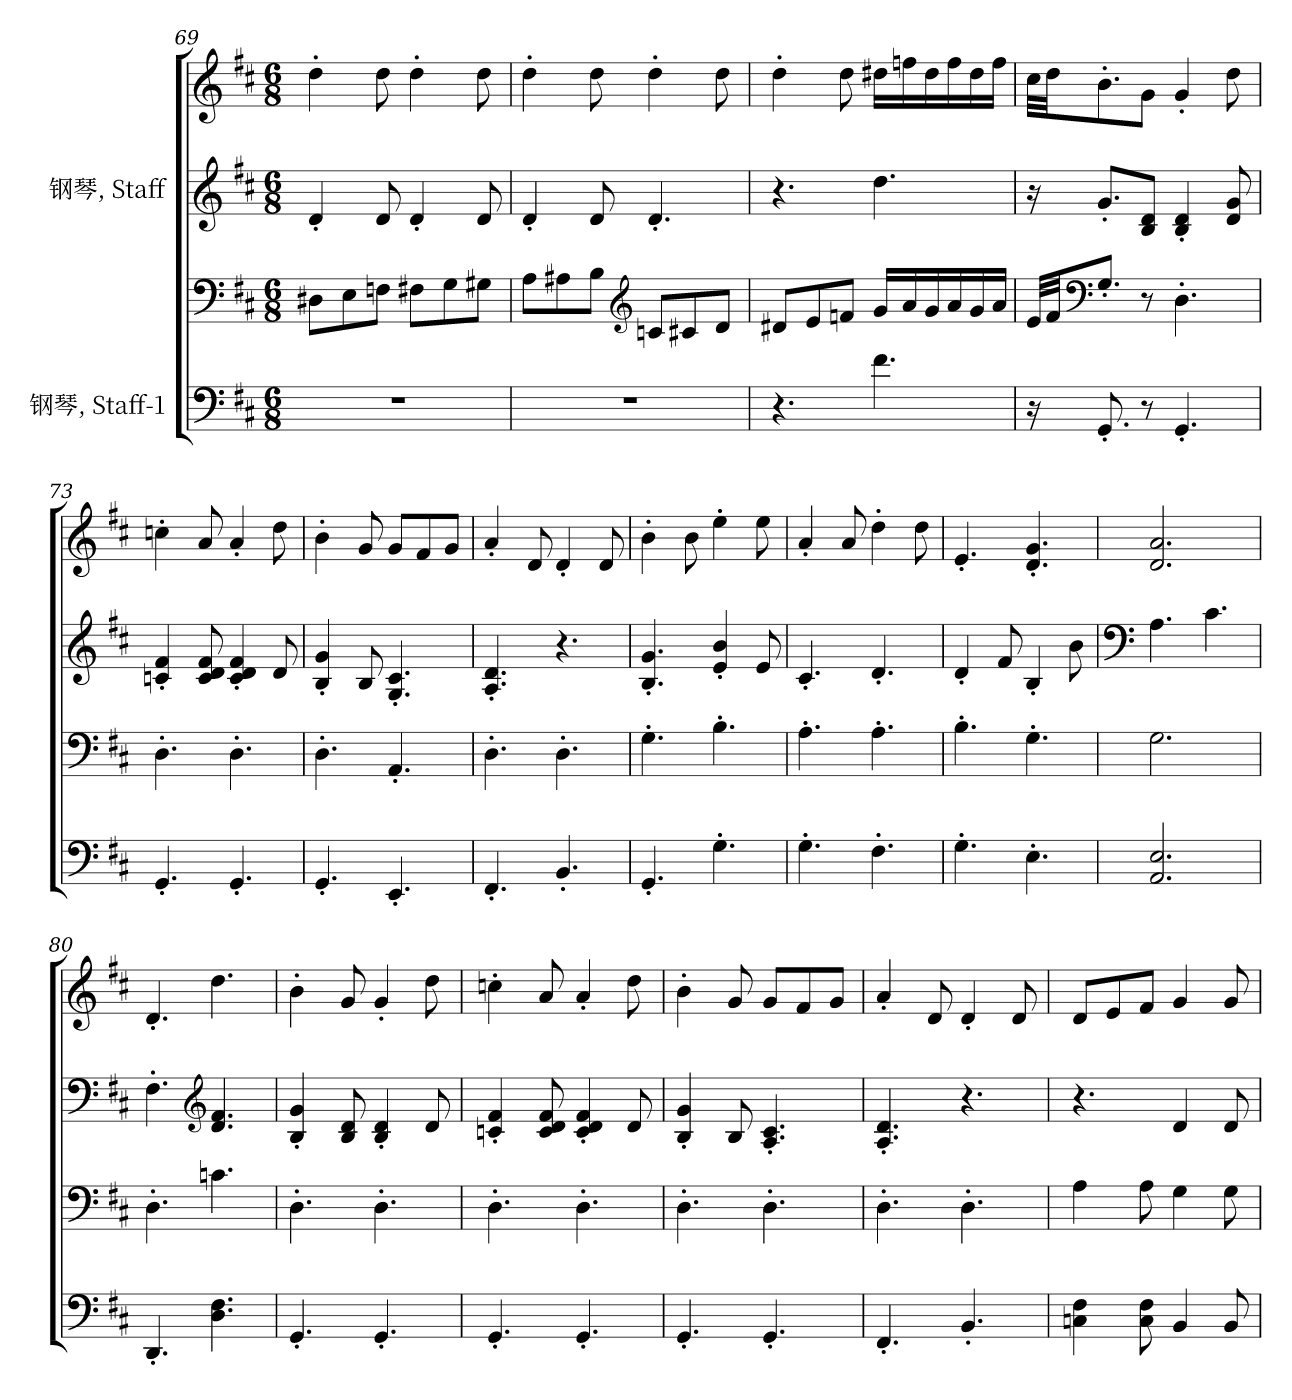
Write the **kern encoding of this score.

**kern	**kern	**kern	**kern
*part2	*part2	*part1	*part1
*staff4	*staff3	*staff2	*staff1
*I"钢琴, Staff-1	*	*I"钢琴, Staff	*
*clefF4	*clefF4	*clefG2	*clefG2
*k[f#c#]	*k[f#c#]	*k[f#c#]	*k[f#c#]
*M6/8	*M6/8	*M6/8	*M6/8
=69	=69	=69	=69
2.r	8D#X\L	4d'/	4dd'\
.	8E\	.	.
.	8Fn\J	8d/	8dd\
.	8F#X\L	4d'/	4dd'\
.	8G\	.	.
.	8G#X\J	8d/	8dd\
=70	=70	=70	=70
2.r	8A\L	4d'/	4dd'\
.	8A#X\	.	.
.	8B\J	8d/	8dd\
*	*clefG2	*	*
.	8cn/L	4.d'/	4dd'\
.	8c#X/	.	.
.	8d/J	.	8dd\
=71	=71	=71	=71
4.r	8d#X/L	4.r	4dd'\
.	8e/	.	.
.	8fn/J	.	8dd\
4.f#\	16g/LL	4.dd\	16dd#X\LL
.	16a/	.	16ffn\
.	16g/	.	16dd#\
.	16a/	.	16ff\
.	16g/	.	16dd#\
.	16a/JJ	.	16ff\JJ
!!LO:LB:g=z
=72	=72	=72	=72
16r	32e/LLL	16r	32cc#\LLL
.	32f#/JJ	.	32dd\JJ
*	*clefF4	*	*
8.GG'/	8.G'/J	8.g'/L	8.b'\
8r	8r	8B/ 8d/J	8g\J
4.GG'/	4.D'\	4B/' 4d/'	4g'/
.	.	8d/ 8g/	8dd\
=73	=73	=73	=73
4.GG'/	4.D'\	4cn/' 4f#/'	4ccn'\
.	.	8c/ 8d/ 8f#/	8a/
4.GG'/	4.D'\	4c/' 4d/' 4f#/'	4a'/
.	.	8d/	8dd\
=74	=74	=74	=74
4.GG'/	4.D'\	4B/' 4g/'	4b'\
.	.	8B/	8g/
4.EE'/	4.AA'/	4.G/' 4.c#/'	8g/L
.	.	.	8f#/
.	.	.	8g/J
=75	=75	=75	=75
4.FF#'/	4.D'\	4.A/' 4.d/'	4a'/
.	.	.	8d/
4.BB'/	4.D'\	4.r	4d'/
.	.	.	8d/
=76	=76	=76	=76
4.GG'/	4.G'\	4.B/' 4.g/'	4b'\
.	.	.	8b\
4.G'\	4.B'\	4e/' 4b/'	4ee'\
.	.	8e/	8ee\
=77	=77	=77	=77
4.G'\	4.A'\	4.c#'/	4a'/
.	.	.	8a/
4.F#'\	4.A'\	4.d'/	4dd'\
.	.	.	8dd\
!!LO:PB:g=z
=78	=78	=78	=78
4.G'\	4.B'\	4d'/	4.e'/
.	.	8f#/	.
4.E'\	4.G'\	4B'/	4.d/' 4.g/'
.	.	8b\	.
=79	=79	=79	=79
*	*	*clefF4	*
2.AA/ 2.E/	2.G\	4.A\	2.d/ 2.a/
.	.	4.c#\	.
=80	=80	=80	=80
4.DD'/	4.D'\	4.F#'\	4.d'/
*	*	*clefG2	*
4.D\ 4.F#\	4.cn\	4.d/ 4.f#/	4.dd\
=81	=81	=81	=81
4.GG'/	4.D'\	4B/' 4g/'	4b'\
.	.	8B/ 8d/	8g/
4.GG'/	4.D'\	4B/' 4d/'	4g'/
.	.	8d/	8dd\
=82	=82	=82	=82
4.GG'/	4.D'\	4cn/' 4f#/'	4ccn'\
.	.	8c/ 8d/ 8f#/	8a/
4.GG'/	4.D'\	4c/' 4d/' 4f#/'	4a'/
.	.	8d/	8dd\
=83	=83	=83	=83
4.GG'/	4.D'\	4B/' 4g/'	4b'\
.	.	8B/	8g/
4.GG'/	4.D'\	4.A/' 4.c#/'	8g/L
.	.	.	8f#/
.	.	.	8g/J
!!LO:LB:g=z
=84	=84	=84	=84
4.FF#'/	4.D'\	4.A/' 4.d/'	4a'/
.	.	.	8d/
4.BB'/	4.D'\	4.r	4d'/
.	.	.	8d/
=85	=85	=85	=85
4Cn\ 4F#\	4A\	4.r	8d/L
.	.	.	8e/
8C\ 8F#\	8A\	.	8f#/J
4BB/	4G\	4d/	4g/
8BB/	8G\	8d/	8g/
=	=	=	=
*-	*-	*-	*-
